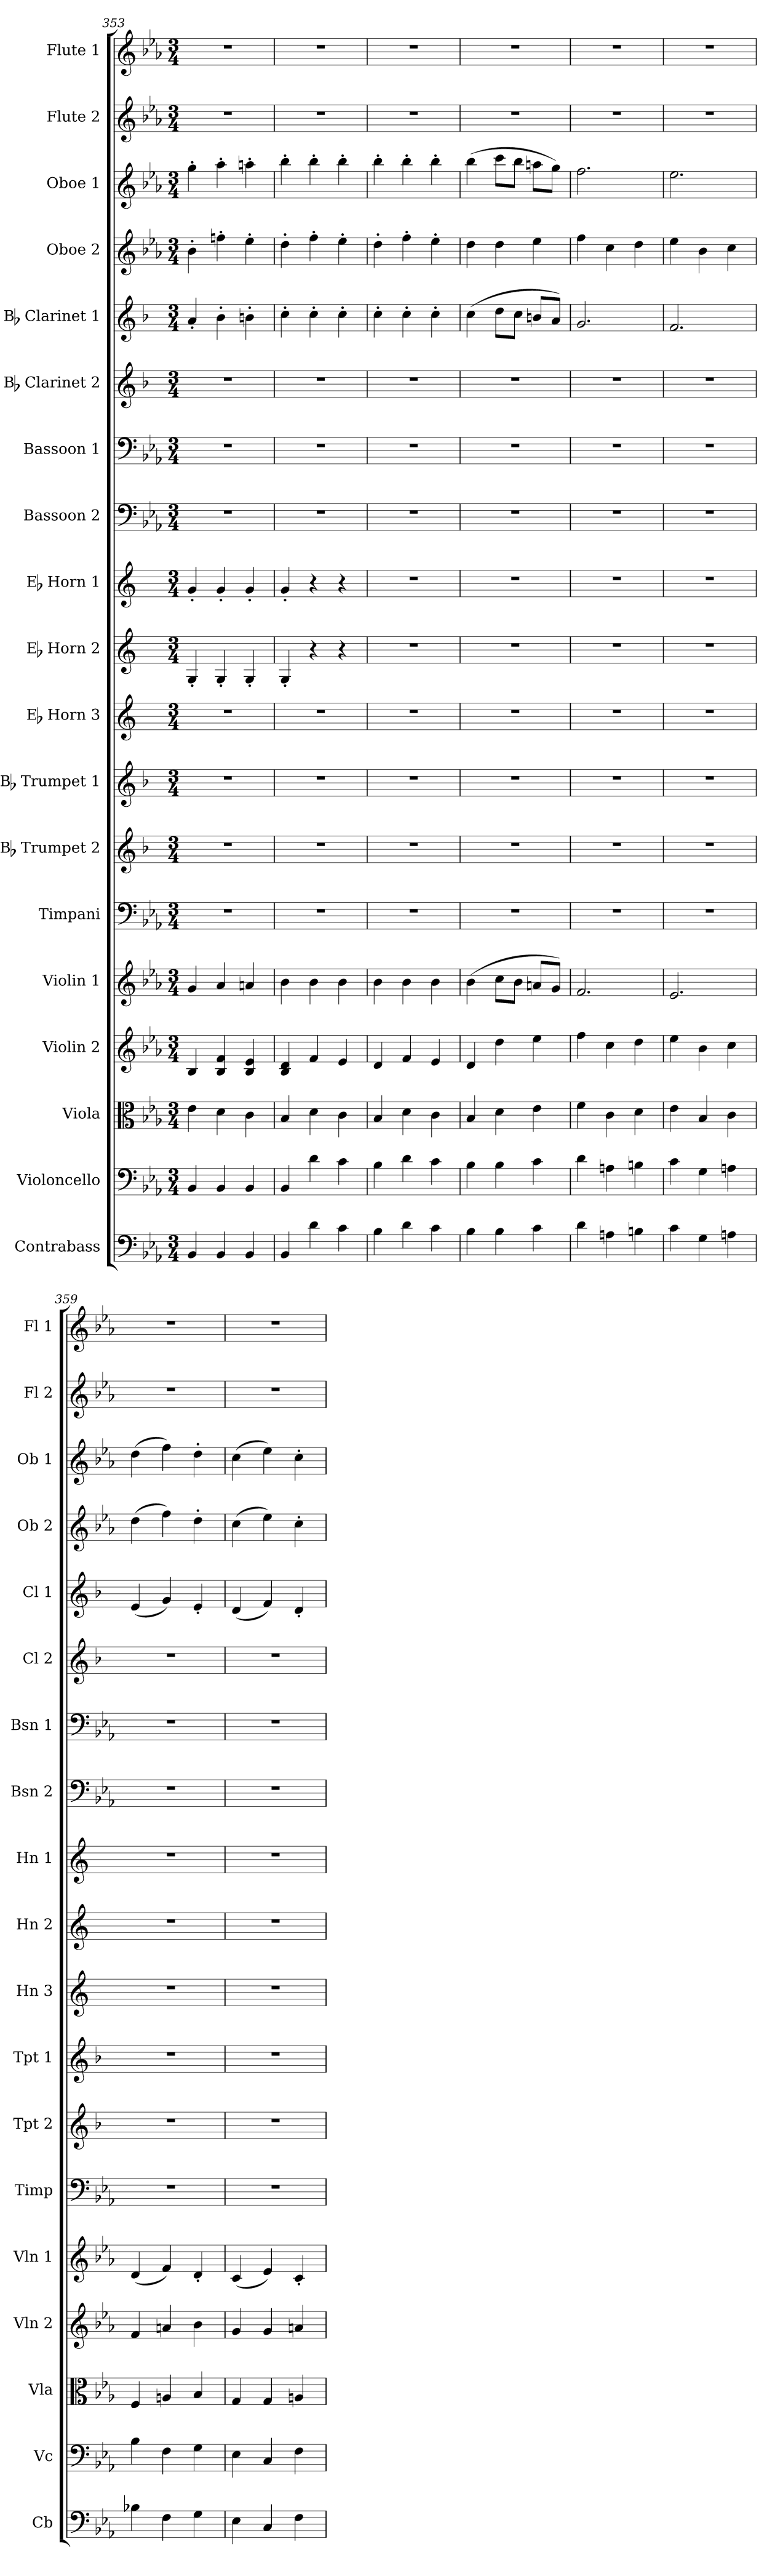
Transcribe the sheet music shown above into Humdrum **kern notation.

**kern	**kern	**kern	**kern	**kern	**kern	**kern	**kern	**kern	**kern	**kern	**kern	**kern	**kern	**kern	**kern	**kern	**kern	**kern
*part19	*part18	*part17	*part16	*part15	*part14	*part13	*part12	*part11	*part10	*part9	*part8	*part7	*part6	*part5	*part4	*part3	*part2	*part1
*staff19	*staff18	*staff17	*staff16	*staff15	*staff14	*staff13	*staff12	*staff11	*staff10	*staff9	*staff8	*staff7	*staff6	*staff5	*staff4	*staff3	*staff2	*staff1
*I"Contrabass	*I"Violoncello	*I"Viola	*I"Violin 2	*I"Violin 1	*I"Timpani	*I"Bb Trumpet 2	*I"Bb Trumpet 1	*I"Eb Horn 3	*I"Eb Horn 2	*I"Eb Horn 1	*I"Bassoon 2	*I"Bassoon 1	*I"Bb Clarinet 2	*I"Bb Clarinet 1	*I"Oboe 2	*I"Oboe 1	*I"Flute 2	*I"Flute 1
*I'Cb	*I'Vc	*I'Vla	*I'Vln 2	*I'Vln 1	*I'Timp	*I'Tpt 2	*I'Tpt 1	*I'Hn 3	*I'Hn 2	*I'Hn 1	*I'Bsn 2	*I'Bsn 1	*I'Cl 2	*I'Cl 1	*I'Ob 2	*I'Ob 1	*I'Fl 2	*I'Fl 1
*clefF4	*clefF4	*clefC3	*clefG2	*clefG2	*clefF4	*clefG2	*clefG2	*clefG2	*clefG2	*clefG2	*clefF4	*clefF4	*clefG2	*clefG2	*clefG2	*clefG2	*clefG2	*clefG2
*ITrd7c12	*	*	*	*	*	*ITrd1c2	*ITrd1c2	*ITrd5c9	*ITrd5c9	*ITrd5c9	*	*	*ITrd1c2	*ITrd1c2	*	*	*	*
*k[b-e-a-]	*k[b-e-a-]	*k[b-e-a-]	*k[b-e-a-]	*k[b-e-a-]	*k[b-e-a-]	*k[b-e-a-]	*k[b-e-a-]	*k[b-e-a-]	*k[b-e-a-]	*k[b-e-a-]	*k[b-e-a-]	*k[b-e-a-]	*k[b-e-a-]	*k[b-e-a-]	*k[b-e-a-]	*k[b-e-a-]	*k[b-e-a-]	*k[b-e-a-]
*M3/4	*M3/4	*M3/4	*M3/4	*M3/4	*M3/4	*M3/4	*M3/4	*M3/4	*M3/4	*M3/4	*M3/4	*M3/4	*M3/4	*M3/4	*M3/4	*M3/4	*M3/4	*M3/4
=353	=353	=353	=353	=353	=353	=353	=353	=353	=353	=353	=353	=353	=353	=353	=353	=353	=353	=353
4BBB-/	4BB-/	4e-\	4B-/	4g/	2.r	2.r	2.r	2.r	4BB-'/	4B-'/	2.r	2.r	2.r	4g'/	4b-'\	4gg'\	2.r	2.r
4BBB-/	4BB-/	4d\	4B-/ 4f/	4a-/	.	.	.	.	4BB-'/	4B-'/	.	.	.	4a-'\	4ffn'\	4aa-'\	.	.
4BBB-/	4BB-/	4c\	4B-/ 4e-/	4an/	.	.	.	.	4BB-'/	4B-'/	.	.	.	4an'\	4ee-'\	4aan'\	.	.
=354	=354	=354	=354	=354	=354	=354	=354	=354	=354	=354	=354	=354	=354	=354	=354	=354	=354	=354
4BBB-/	4BB-/	4B-/	4B-/ 4d/	4b-\	2.r	2.r	2.r	2.r	4BB-'/	4B-'/	2.r	2.r	2.r	4b-'\	4dd'\	4bb-'\	2.r	2.r
4D\	4d\	4d\	4f/	4b-\	.	.	.	.	4r	4r	.	.	.	4b-'\	4ff'\	4bb-'\	.	.
4C\	4c\	4c\	4e-/	4b-\	.	.	.	.	4r	4r	.	.	.	4b-'\	4ee-'\	4bb-'\	.	.
=355	=355	=355	=355	=355	=355	=355	=355	=355	=355	=355	=355	=355	=355	=355	=355	=355	=355	=355
4BB-\	4B-\	4B-/	4d/	4b-\	2.r	2.r	2.r	2.r	2.r	2.r	2.r	2.r	2.r	4b-'\	4dd'\	4bb-'\	2.r	2.r
4D\	4d\	4d\	4f/	4b-\	.	.	.	.	.	.	.	.	.	4b-'\	4ff'\	4bb-'\	.	.
4C\	4c\	4c\	4e-/	4b-\	.	.	.	.	.	.	.	.	.	4b-'\	4ee-'\	4bb-'\	.	.
=356	=356	=356	=356	=356	=356	=356	=356	=356	=356	=356	=356	=356	=356	=356	=356	=356	=356	=356
4BB-\	4B-\	4B-/	4d/	(4b-\	2.r	2.r	2.r	2.r	2.r	2.r	2.r	2.r	2.r	(4b-\	4dd\	(4bb-\	2.r	2.r
4BB-\	4B-\	4d\	4dd\	8cc\L	.	.	.	.	.	.	.	.	.	8cc\L	4dd\	8ccc\L	.	.
.	.	.	.	8b-\J	.	.	.	.	.	.	.	.	.	8b-\J	.	8bb-\J	.	.
4C\	4c\	4e-\	4ee-\	8an/L	.	.	.	.	.	.	.	.	.	8an/L	4ee-\	8aan\L	.	.
.	.	.	.	8g/J)	.	.	.	.	.	.	.	.	.	8g/J)	.	8gg\J)	.	.
=357	=357	=357	=357	=357	=357	=357	=357	=357	=357	=357	=357	=357	=357	=357	=357	=357	=357	=357
4D\	4d\	4f\	4ff\	2.f/	2.r	2.r	2.r	2.r	2.r	2.r	2.r	2.r	2.r	2.f/	4ff\	2.ff\	2.r	2.r
4AAn\	4An\	4c\	4cc\	.	.	.	.	.	.	.	.	.	.	.	4cc\	.	.	.
4BBn\	4Bn\	4d\	4dd\	.	.	.	.	.	.	.	.	.	.	.	4dd\	.	.	.
=358	=358	=358	=358	=358	=358	=358	=358	=358	=358	=358	=358	=358	=358	=358	=358	=358	=358	=358
4C\	4c\	4e-\	4ee-\	2.e-/	2.r	2.r	2.r	2.r	2.r	2.r	2.r	2.r	2.r	2.e-/	4ee-\	2.ee-\	2.r	2.r
4GG\	4G\	4B-/	4b-\	.	.	.	.	.	.	.	.	.	.	.	4b-\	.	.	.
4AAn\	4An\	4c\	4cc\	.	.	.	.	.	.	.	.	.	.	.	4cc\	.	.	.
!!LO:PB:g=z
=359	=359	=359	=359	=359	=359	=359	=359	=359	=359	=359	=359	=359	=359	=359	=359	=359	=359	=359
4BB-X\	4B-\	4F/	4f/	(4d/	2.r	2.r	2.r	2.r	2.r	2.r	2.r	2.r	2.r	(4d/	(4dd\	(4dd\	2.r	2.r
4FF\	4F\	4An/	4an/	4f/)	.	.	.	.	.	.	.	.	.	4f/)	4ff\)	4ff\)	.	.
4GG\	4G\	4B-/	4b-\	4d'/	.	.	.	.	.	.	.	.	.	4d'/	4dd'\	4dd'\	.	.
=360	=360	=360	=360	=360	=360	=360	=360	=360	=360	=360	=360	=360	=360	=360	=360	=360	=360	=360
4EE-\	4E-\	4G/	4g/	(4c/	2.r	2.r	2.r	2.r	2.r	2.r	2.r	2.r	2.r	(4c/	(4cc\	(4cc\	2.r	2.r
4CC/	4C/	4G/	4g/	4e-/)	.	.	.	.	.	.	.	.	.	4e-/)	4ee-\)	4ee-\)	.	.
4FF\	4F\	4An/	4an/	4c'/	.	.	.	.	.	.	.	.	.	4c'/	4cc'\	4cc'\	.	.
=	=	=	=	=	=	=	=	=	=	=	=	=	=	=	=	=	=	=
*-	*-	*-	*-	*-	*-	*-	*-	*-	*-	*-	*-	*-	*-	*-	*-	*-	*-	*-
